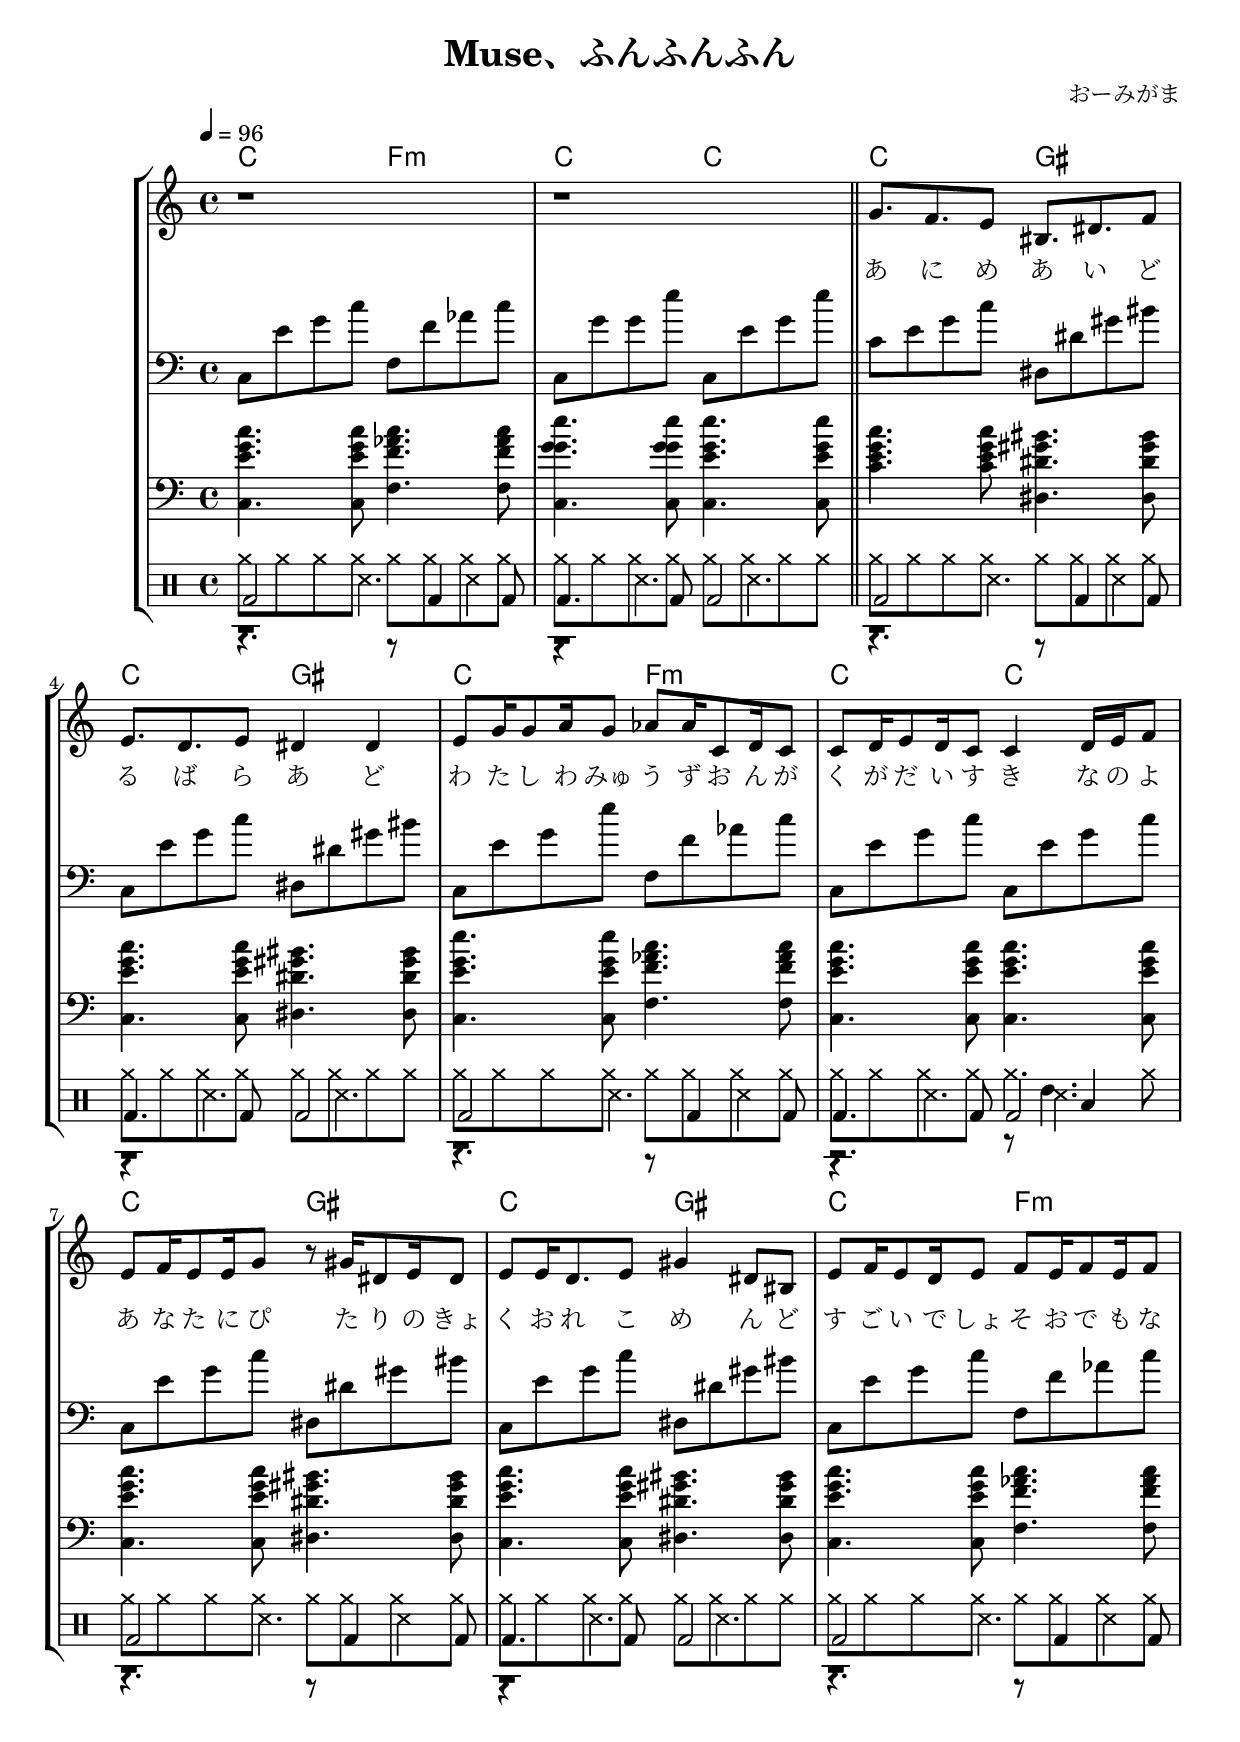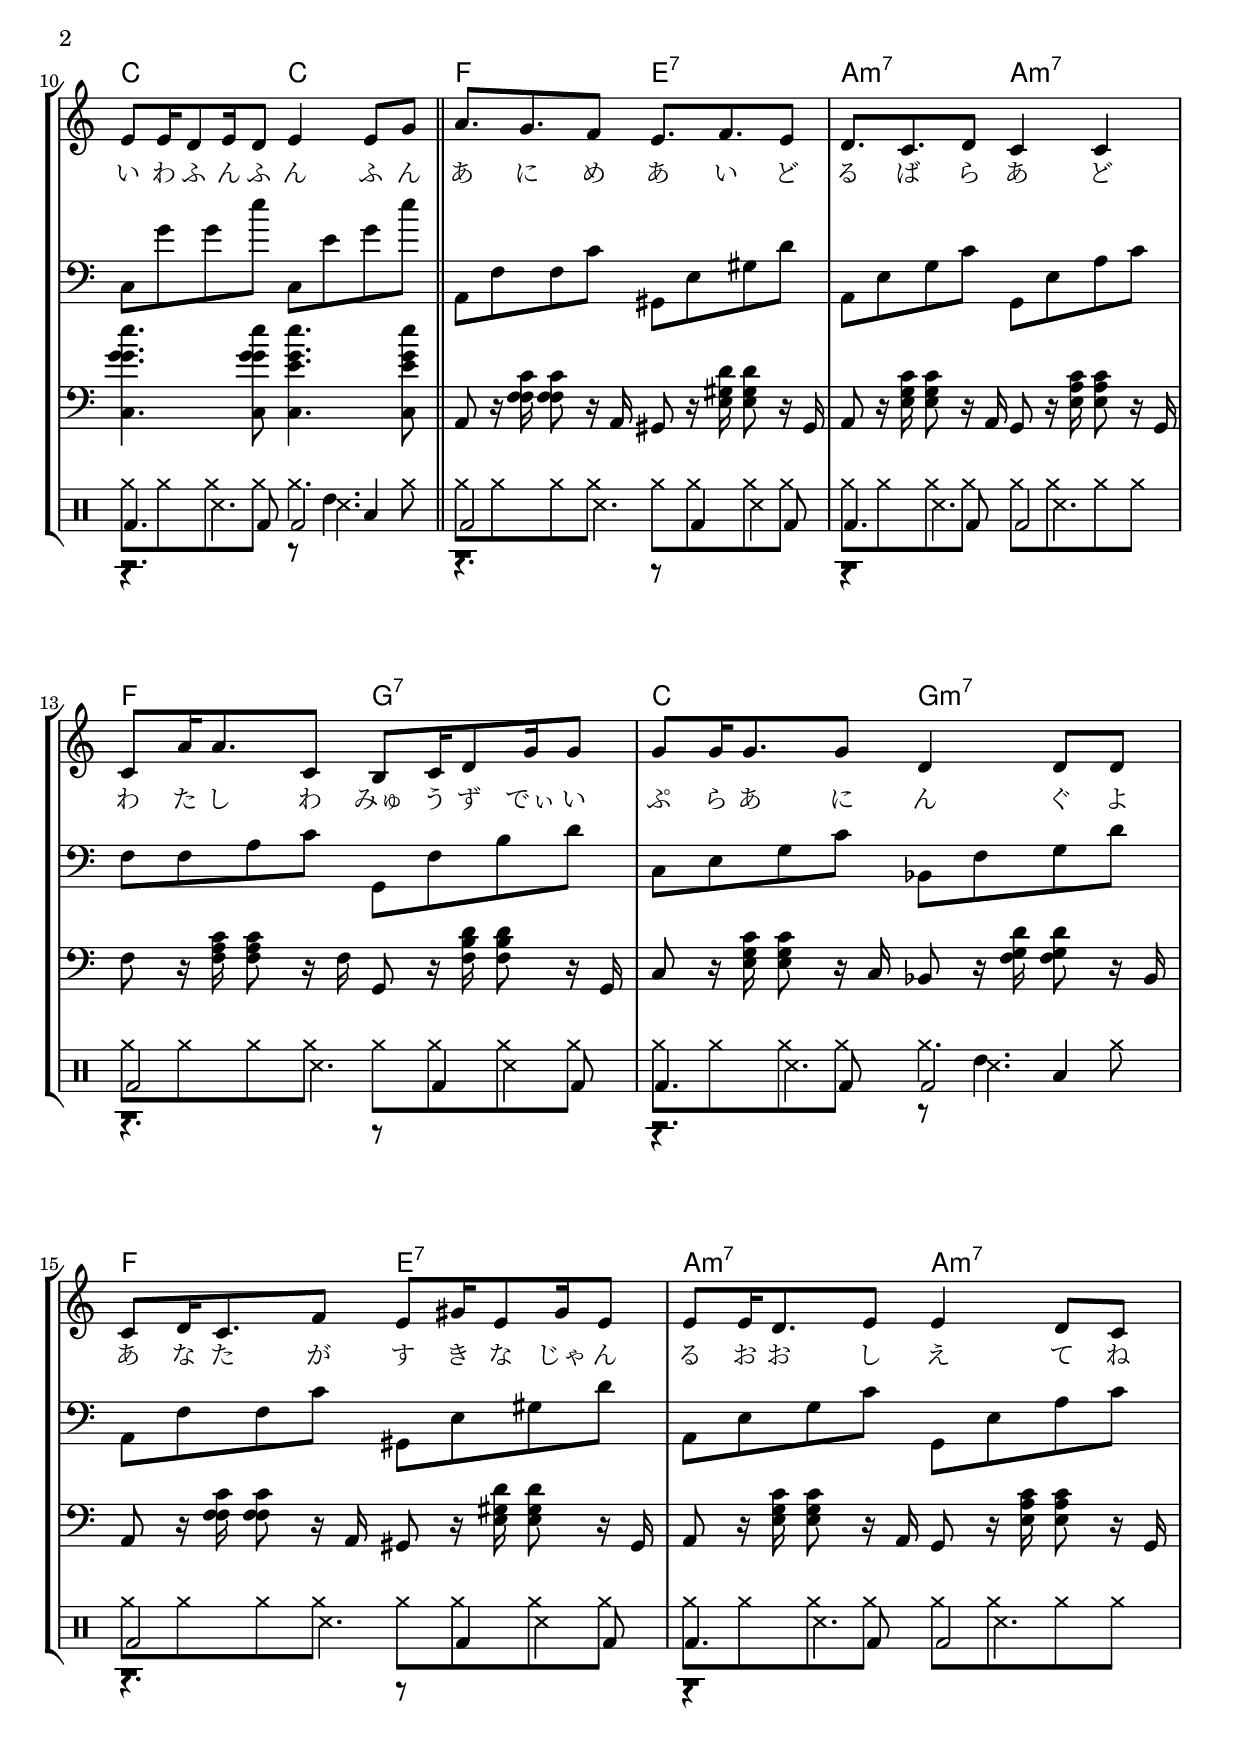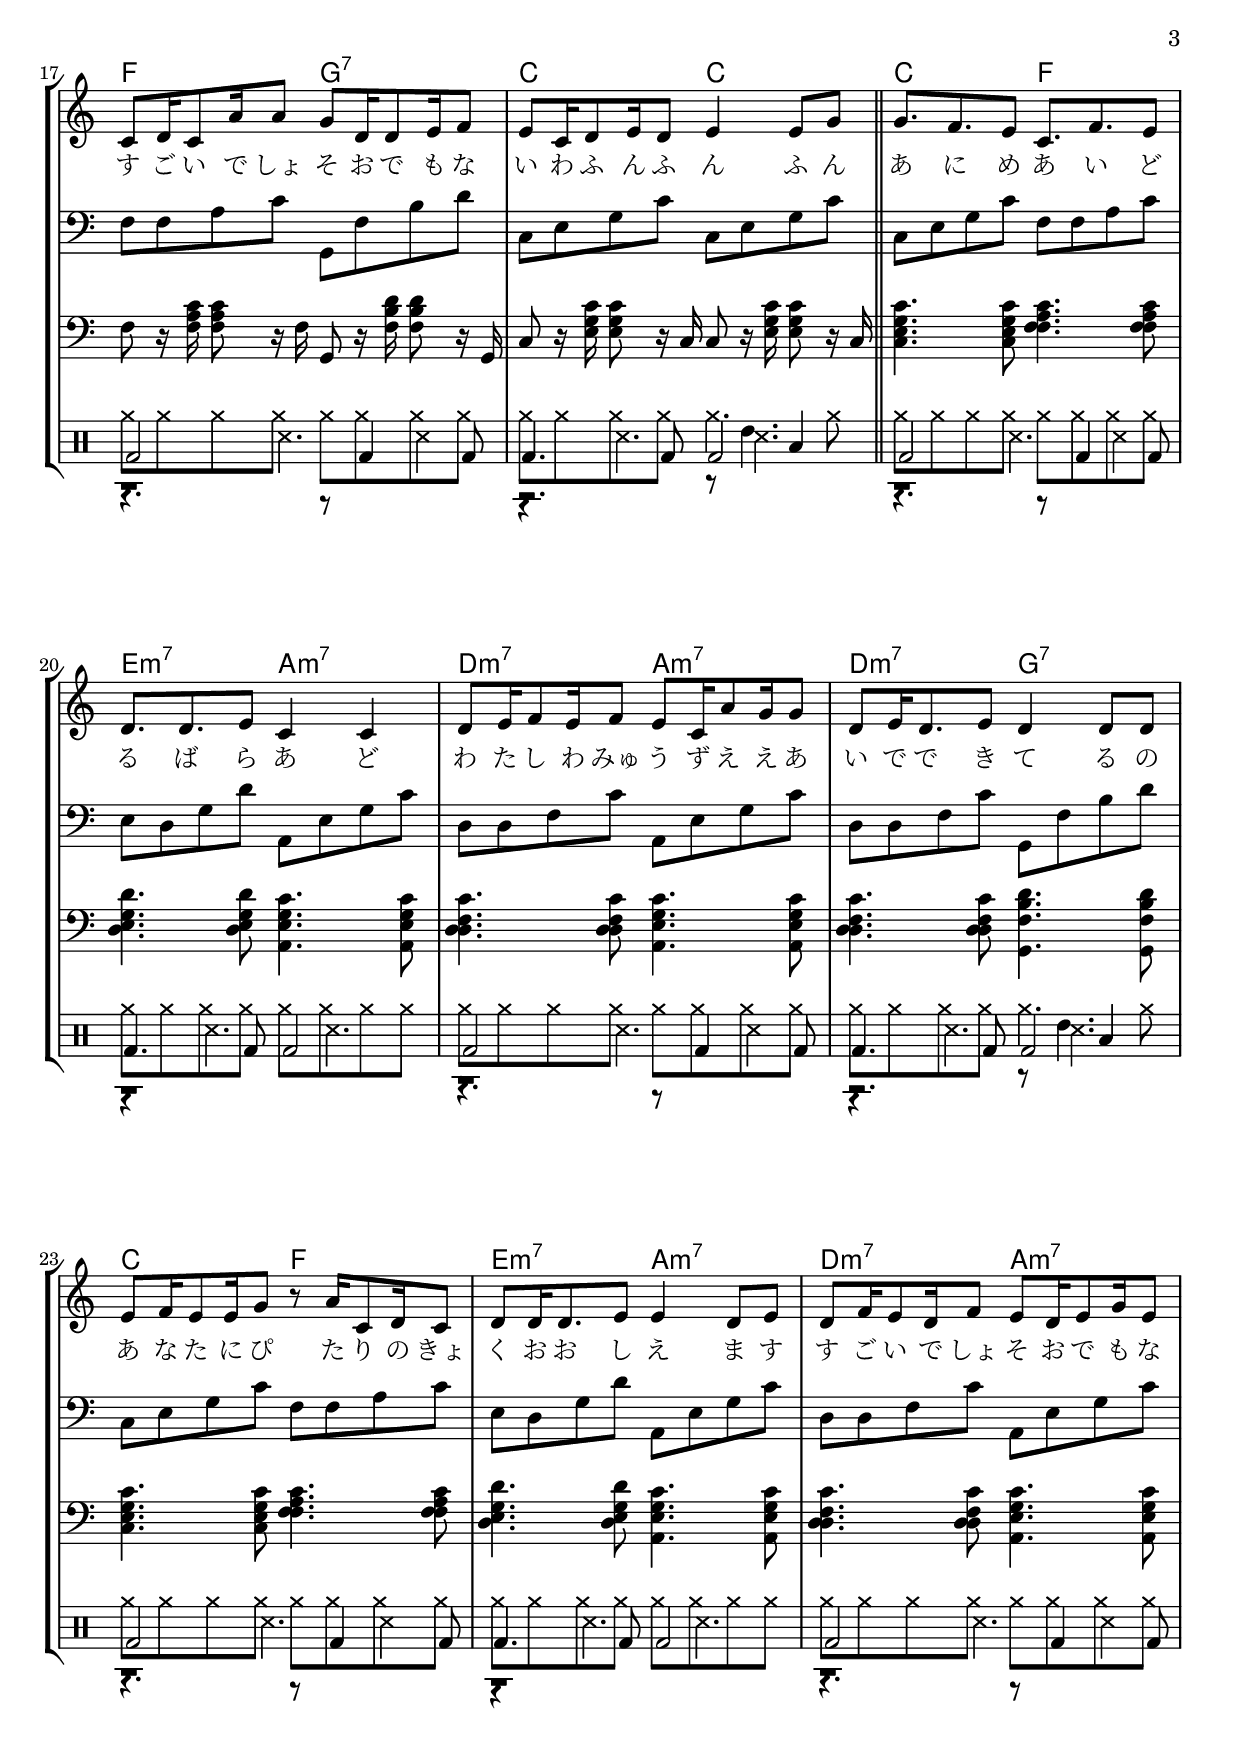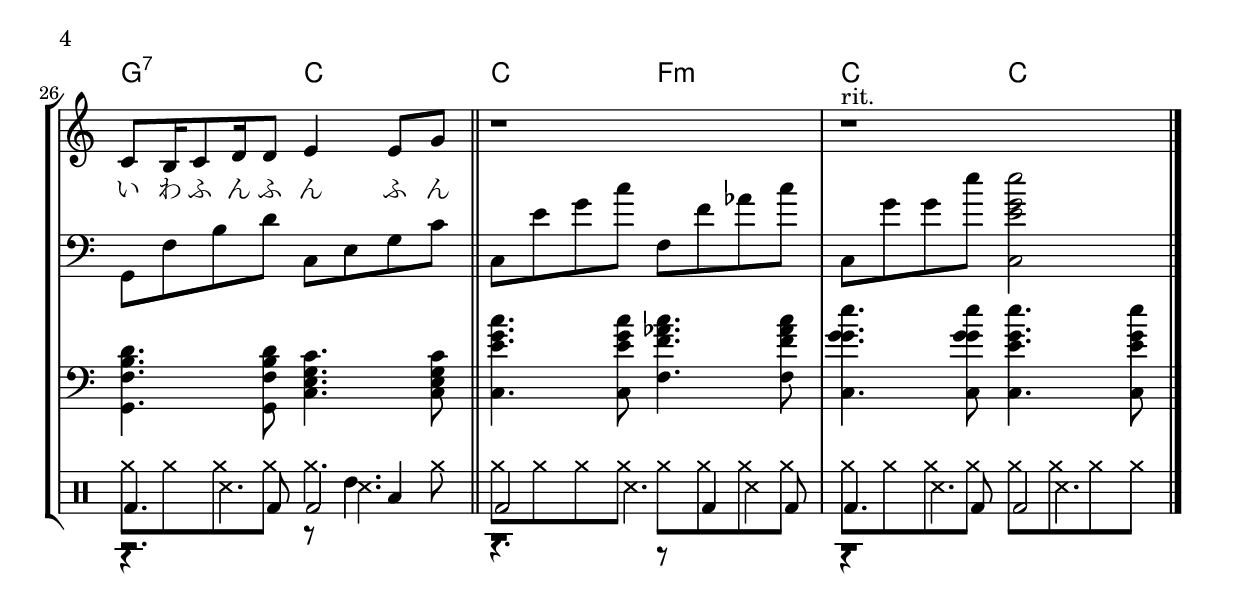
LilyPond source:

\version "2.12.1"

\header {
	title = \markup {Muse、ふんふんふん}
	composer = \markup \center-column {おーみがま}
}

harmony = \chordmode {
	c2 f:m c c 

	c gis c gis c f:m c c c gis c gis c f:m c c 

	f e:7 a:min7 a:min7 f g:7 c g:min7 f e:7 a:min7 a:min7 f g:7 c c 

	c f e:min7 a:min7 d:min7 a:min7 d:min7 g:7 c f e:min7 a:min7 d:min7 a:min7 g:7 c 

	c f:m c c 
}

melody = {
	\key c \major
	\tempo 4 = 96
	r1 | r1   
	\set Staff.midiInstrument = #"fss0.34"
	 g'8.  f'8.  e'8  bis8.  dis'8.  f'8 
	e'8.  d'8.  e'8  dis'4  dis'4 
	e'8  g'16  g'8  a'16  g'8  as'8  as'16  c'8  d'16  c'8 
	c'8  d'16  e'8  d'16  c'8  c'4  d'16  e'16  f'8 
	e'8  f'16  e'8  e'16  g'8  r8  gis'16  dis'8  e'16  dis'8 
	e'8  e'16  d'8.  e'8  gis'4  dis'8  bis8 
	e'8  f'16  e'8  d'16  e'8  f'8  e'16  f'8  e'16  f'8 
	e'8  e'16  d'8  e'16  d'8  e'4  e'8  g'8
	\set Staff.midiInstrument = #"mmi0.38"
	 a'8.  g'8.  f'8  e'8.  f'8.  e'8 
	d'8.  c'8.  d'8  c'4  c'4 
	c'8  a'16  a'8.  c'8  b8  c'16  d'8  g'16  g'8 
	g'8  g'16  g'8.  g'8  d'4  d'8  d'8 
	c'8  d'16  c'8.  f'8  e'8  gis'16  e'8  gis'16  e'8 
	e'8  e'16  d'8.  e'8  e'4  d'8  c'8 
	c'8  d'16  c'8  a'16  a'8  g'8  d'16  d'8  e'16  f'8 
	e'8  c'16  d'8  e'16  d'8  e'4  e'8  g'8
	\set Staff.midiInstrument = #"fss0.32"
	 g'8.  f'8.  e'8  c'8.  f'8.  e'8 
	d'8.  d'8.  e'8  c'4  c'4 
	d'8  e'16  f'8  e'16  f'8  e'8  c'16  a'8  g'16  g'8 
	d'8  e'16  d'8.  e'8  d'4  d'8  d'8 
	e'8  f'16  e'8  e'16  g'8  r8  a'16  c'8  d'16  c'8 
	d'8  d'16  d'8.  e'8  e'4  d'8  e'8 
	d'8  f'16  e'8  d'16  f'8  e'8  d'16  e'8  g'16  e'8 
	c'8  b16  c'8  d'16  d'8  e'4  e'8  g'8
	r1 | r1^"rit." \bar "|."
}

words = \lyricmode {
	
	あ  に  め  あ  い  ど  る  ば  ら  あ  ど  わ  た  し  わ  みゅ  う  ず  お  ん  が  く  が  だ  い  す  き  な  の  よ  あ  な  た  に  ぴ  た  り  の  きょ  く  お  れ  こ  め  ん  ど  す  ご  い  で  しょ  そ  お  で  も  な  い  わ  ふ  ん  ふ  ん  ふ  ん  
	あ  に  め  あ  い  ど  る  ば  ら  あ  ど  わ  た  し  わ  みゅ  う  ず  でぃ  い  ぷ  ら  あ  に  ん  ぐ  よ  あ  な  た  が  す  き  な  じゃ  ん  る  お  お  し  え  て  ね  す  ご  い  で  しょ  そ  お  で  も  な  い  わ  ふ  ん  ふ  ん  ふ  ん  
	あ  に  め  あ  い  ど  る  ば  ら  あ  ど  わ  た  し  わ  みゅ  う  ず  え  え  あ  い  で  で  き  て  る  の  あ  な  た  に  ぴ  た  り  の  きょ  く  お  お  し  え  ま  す  す  ご  い  で  しょ  そ  お  で  も  な  い  わ  ふ  ん  ふ  ん  ふ  ん  
	
}

tempochange = {
	\tempo 4 = 96
	r1 | r1 \bar "||"
	\tempo 4 = 96
	r1 | r1 | r1 | r1 | r1 | r1 | r1 | r1 \bar "||"
	\tempo 4 = 96
	r1 | r1 | r1 | r1 | r1 | r1 | r1 | r1 \bar "||"
	\tempo 4 = 96
	r1 | r1 | r1 | r1 | r1 | r1 | r1 | r1 \bar "||"
	\tempo 4 = 96
	r1 | \tempo 4 = 72 r2 \tempo 4 = 64 r2 \bar "|."
}

mainacc = {
	\clef bass
	\set Staff.midiInstrument = #"Concertina"
	\key c \major
	\tempo 4 = 96
	c8 e'8 g'8 c''8
	f8 f'8 as'8 c''8
	c8 g'8 g'8 e''8
	c8 e'8 g'8 e''8
	\bar "||"

	\set Staff.midiInstrument = #"Electric Bass (finger)"
	c'8 e'8 g'8 c''8
	dis8 dis'8 gis'8 bis'8
	c8 e'8 g'8 c''8
	dis8 dis'8 gis'8 bis'8
	c8 e'8 g'8 e''8
	f8 f'8 as'8 c''8
	c8 e'8 g'8 c''8
	c8 e'8 g'8 c''8
	c8 e'8 g'8 c''8
	dis8 dis'8 gis'8 bis'8
	c8 e'8 g'8 c''8
	dis8 dis'8 gis'8 bis'8
	c8 e'8 g'8 c''8
	f8 f'8 as'8 c''8
	c8 g'8 g'8 e''8
	c8 e'8 g'8 e''8
	\bar "||"

	\set Staff.midiInstrument = #"Acoustic Guitar (steel)"
	a,8 f8 f8 c'8
	gis,8 e8 gis8 d'8
	a,8 e8 g8 c'8
	g,8 e8 a8 c'8
	f8 f8 a8 c'8
	g,8 f8 b8 d'8
	c8 e8 g8 c'8
	bes,8 f8 g8 d'8
	a,8 f8 f8 c'8
	gis,8 e8 gis8 d'8
	a,8 e8 g8 c'8
	g,8 e8 a8 c'8
	f8 f8 a8 c'8
	g,8 f8 b8 d'8
	c8 e8 g8 c'8
	c8 e8 g8 c'8
	\bar "||"

	\set Staff.midiInstrument = #"Acoustic Bass"
	c8 e8 g8 c'8
	f8 f8 a8 c'8
	e8 d8 g8 d'8
	a,8 e8 g8 c'8
	d8 d8 f8 c'8
	a,8 e8 g8 c'8
	d8 d8 f8 c'8
	g,8 f8 b8 d'8
	c8 e8 g8 c'8
	f8 f8 a8 c'8
	e8 d8 g8 d'8
	a,8 e8 g8 c'8
	d8 d8 f8 c'8
	a,8 e8 g8 c'8
	g,8 f8 b8 d'8
	c8 e8 g8 c'8
	\bar "||"

	\set Staff.midiInstrument = #"Choir Aahs"
	c8 e'8 g'8 c''8
	f8 f'8 as'8 c''8
	c8 g'8 g'8 e''8
	<c e' g' e''>2
	\bar "|."
}

subacc = {
	\clef bass
	\set Staff.midiInstrument = #"Electric Piano 1"
	\key c \major
	\tempo 4 = 96
	<c e' g' c''>4. <c e' g' c''>8
	<f f' as' c''>4. <f f' as' c''>8
	<c g' g' e''>4. <c g' g' e''>8
	<c e' g' e''>4. <c e' g' e''>8
	\bar "||"

	\set Staff.midiInstrument = #"Electric Piano 1"
	<c' e' g' c''>4. <c' e' g' c''>8
	<dis dis' gis' bis'>4. <dis dis' gis' bis'>8
	<c e' g' c''>4. <c e' g' c''>8
	<dis dis' gis' bis'>4. <dis dis' gis' bis'>8
	<c e' g' e''>4. <c e' g' e''>8
	<f f' as' c''>4. <f f' as' c''>8
	<c e' g' c''>4. <c e' g' c''>8
	<c e' g' c''>4. <c e' g' c''>8
	<c e' g' c''>4. <c e' g' c''>8
	<dis dis' gis' bis'>4. <dis dis' gis' bis'>8
	<c e' g' c''>4. <c e' g' c''>8
	<dis dis' gis' bis'>4. <dis dis' gis' bis'>8
	<c e' g' c''>4. <c e' g' c''>8
	<f f' as' c''>4. <f f' as' c''>8
	<c g' g' e''>4. <c g' g' e''>8
	<c e' g' e''>4. <c e' g' e''>8
	\bar "||"

	\set Staff.midiInstrument = #"Electric Piano 1"
	a,8 r16 <f f c'>16 <f f c'>8 r16 a,16
	gis,8 r16 <e gis d'>16 <e gis d'>8 r16 gis,16
	a,8 r16 <e g c'>16 <e g c'>8 r16 a,16
	g,8 r16 <e a c'>16 <e a c'>8 r16 g,16
	f8 r16 <f a c'>16 <f a c'>8 r16 f16
	g,8 r16 <f b d'>16 <f b d'>8 r16 g,16
	c8 r16 <e g c'>16 <e g c'>8 r16 c16
	bes,8 r16 <f g d'>16 <f g d'>8 r16 bes,16
	a,8 r16 <f f c'>16 <f f c'>8 r16 a,16
	gis,8 r16 <e gis d'>16 <e gis d'>8 r16 gis,16
	a,8 r16 <e g c'>16 <e g c'>8 r16 a,16
	g,8 r16 <e a c'>16 <e a c'>8 r16 g,16
	f8 r16 <f a c'>16 <f a c'>8 r16 f16
	g,8 r16 <f b d'>16 <f b d'>8 r16 g,16
	c8 r16 <e g c'>16 <e g c'>8 r16 c16
	c8 r16 <e g c'>16 <e g c'>8 r16 c16
	\bar "||"

	\set Staff.midiInstrument = #"Electric Piano 1"
	<c e g c'>4. <c e g c'>8
	<f f a c'>4. <f f a c'>8
	<e d g d'>4. <e d g d'>8
	<a, e g c'>4. <a, e g c'>8
	<d d f c'>4. <d d f c'>8
	<a, e g c'>4. <a, e g c'>8
	<d d f c'>4. <d d f c'>8
	<g, f b d'>4. <g, f b d'>8
	<c e g c'>4. <c e g c'>8
	<f f a c'>4. <f f a c'>8
	<e d g d'>4. <e d g d'>8
	<a, e g c'>4. <a, e g c'>8
	<d d f c'>4. <d d f c'>8
	<a, e g c'>4. <a, e g c'>8
	<g, f b d'>4. <g, f b d'>8
	<c e g c'>4. <c e g c'>8
	\bar "||"

	\set Staff.midiInstrument = #"Concertina"
	<c e' g' c''>4. <c e' g' c''>8
	<f f' as' c''>4. <f f' as' c''>8
	<c g' g' e''>4. <c g' g' e''>8
	<c e' g' e''>4. <c e' g' e''>8
	\bar "|."
}

percA = {
	\drummode {
	bd2 r8 bd4 bd8  |bd4. bd8 bd2  \bar "||"
	bd2 r8 bd4 bd8  |bd4. bd8 bd2  |bd2 r8 bd4 bd8  |bd4. bd8 bd2  |bd2 r8 bd4 bd8  |bd4. bd8 bd2  |bd2 r8 bd4 bd8  |bd4. bd8 bd2  \bar "||"
	bd2 r8 bd4 bd8  |bd4. bd8 bd2  |bd2 r8 bd4 bd8  |bd4. bd8 bd2  |bd2 r8 bd4 bd8  |bd4. bd8 bd2  |bd2 r8 bd4 bd8  |bd4. bd8 bd2  \bar "||"
	bd2 r8 bd4 bd8  |bd4. bd8 bd2  |bd2 r8 bd4 bd8  |bd4. bd8 bd2  |bd2 r8 bd4 bd8  |bd4. bd8 bd2  |bd2 r8 bd4 bd8  |bd4. bd8 bd2  \bar "||"
	bd2 r8 bd4 bd8  |bd4. bd8 bd2  \bar "|."
	}
}

percB = {
	\drummode {
	r4. ss4. ss4  |r4 ss4. ss4.  \bar "||"
	r4. ss4. ss4  |r4 ss4. ss4.  |r4. ss4. ss4  |r4 ss4. ss4.  |r4. ss4. ss4  |r4 ss4. ss4.  |r4. ss4. ss4  |r4 ss4. ss4.  \bar "||"
	r4. ss4. ss4  |r4 ss4. ss4.  |r4. ss4. ss4  |r4 ss4. ss4.  |r4. ss4. ss4  |r4 ss4. ss4.  |r4. ss4. ss4  |r4 ss4. ss4.  \bar "||"
	r4. ss4. ss4  |r4 ss4. ss4.  |r4. ss4. ss4  |r4 ss4. ss4.  |r4. ss4. ss4  |r4 ss4. ss4.  |r4. ss4. ss4  |r4 ss4. ss4.  \bar "||"
	r4. ss4. ss4  |r4 ss4. ss4.  \bar "|."
	}
}

percC = {
	\drummode {
	cymr8 cymr8 cymr8 cymr8 cymr8 cymr8 cymr8 cymr8  |cymr8 cymr8 cymr8 cymr8 cymr8 cymr8 cymr8 cymr8  \bar "||"
	cymr8 cymr8 cymr8 cymr8 cymr8 cymr8 cymr8 cymr8  |cymr8 cymr8 cymr8 cymr8 cymr8 cymr8 cymr8 cymr8  |cymr8 cymr8 cymr8 cymr8 cymr8 cymr8 cymr8 cymr8  |cymr8 cymr8 cymr8 cymr8 cymr4. cymr8  |cymr8 cymr8 cymr8 cymr8 cymr8 cymr8 cymr8 cymr8  |cymr8 cymr8 cymr8 cymr8 cymr8 cymr8 cymr8 cymr8  |cymr8 cymr8 cymr8 cymr8 cymr8 cymr8 cymr8 cymr8  |cymr8 cymr8 cymr8 cymr8 cymr4. cymr8  \bar "||"
	cymr8 cymr8 cymr8 cymr8 cymr8 cymr8 cymr8 cymr8  |cymr8 cymr8 cymr8 cymr8 cymr8 cymr8 cymr8 cymr8  |cymr8 cymr8 cymr8 cymr8 cymr8 cymr8 cymr8 cymr8  |cymr8 cymr8 cymr8 cymr8 cymr4. cymr8  |cymr8 cymr8 cymr8 cymr8 cymr8 cymr8 cymr8 cymr8  |cymr8 cymr8 cymr8 cymr8 cymr8 cymr8 cymr8 cymr8  |cymr8 cymr8 cymr8 cymr8 cymr8 cymr8 cymr8 cymr8  |cymr8 cymr8 cymr8 cymr8 cymr4. cymr8  \bar "||"
	cymr8 cymr8 cymr8 cymr8 cymr8 cymr8 cymr8 cymr8  |cymr8 cymr8 cymr8 cymr8 cymr8 cymr8 cymr8 cymr8  |cymr8 cymr8 cymr8 cymr8 cymr8 cymr8 cymr8 cymr8  |cymr8 cymr8 cymr8 cymr8 cymr4. cymr8  |cymr8 cymr8 cymr8 cymr8 cymr8 cymr8 cymr8 cymr8  |cymr8 cymr8 cymr8 cymr8 cymr8 cymr8 cymr8 cymr8  |cymr8 cymr8 cymr8 cymr8 cymr8 cymr8 cymr8 cymr8  |cymr8 cymr8 cymr8 cymr8 cymr4. cymr8  \bar "||"
	cymr8 cymr8 cymr8 cymr8 cymr8 cymr8 cymr8 cymr8  |cymr8 cymr8 cymr8 cymr8 cymr8 cymr8 cymr8 cymr8  \bar "|."
	}
}

percD = {
	\drummode {
	r1 |r1 \bar "||"
	r1 |r1 |r1 |r2. toml4  |r1 |r1 |r1 |r2. toml4  \bar "||"
	r1 |r1 |r1 |r2. toml4  |r1 |r1 |r1 |r2. toml4  \bar "||"
	r1 |r1 |r1 |r2. toml4  |r1 |r1 |r1 |r2. toml4  \bar "||"
	r1 |r1 \bar "|."
	}
}

percE = {
	\drummode {
	r1 |r1 \bar "||"
	r1 |r1 |r1 |r2 r8 tommh4.  |r1 |r1 |r1 |r2 r8 tommh4.  \bar "||"
	r1 |r1 |r1 |r2 r8 tommh4.  |r1 |r1 |r1 |r2 r8 tommh4.  \bar "||"
	r1 |r1 |r1 |r2 r8 tommh4.  |r1 |r1 |r1 |r2 r8 tommh4.  \bar "||"
	r1 |r1 \bar "|."
	}
}

\score {
	<<
		\new StaffGroup <<
			\new ChordNames {\harmony}
			\new Voice = "melody" {\melody}
			\new Lyrics \lyricsto "melody" \words
			\new Staff = "mainacc" {\mainacc}
			\new Staff = "subacc" {\subacc}
			\new DrumStaff <<
				\new DrumVoice {\percA}
				\new DrumVoice {\percB}
				\new DrumVoice {\percC}
				\new DrumVoice {\percD}
				\new DrumVoice {\percE}
			>>
		>>
	>>
	\layout { }
}
